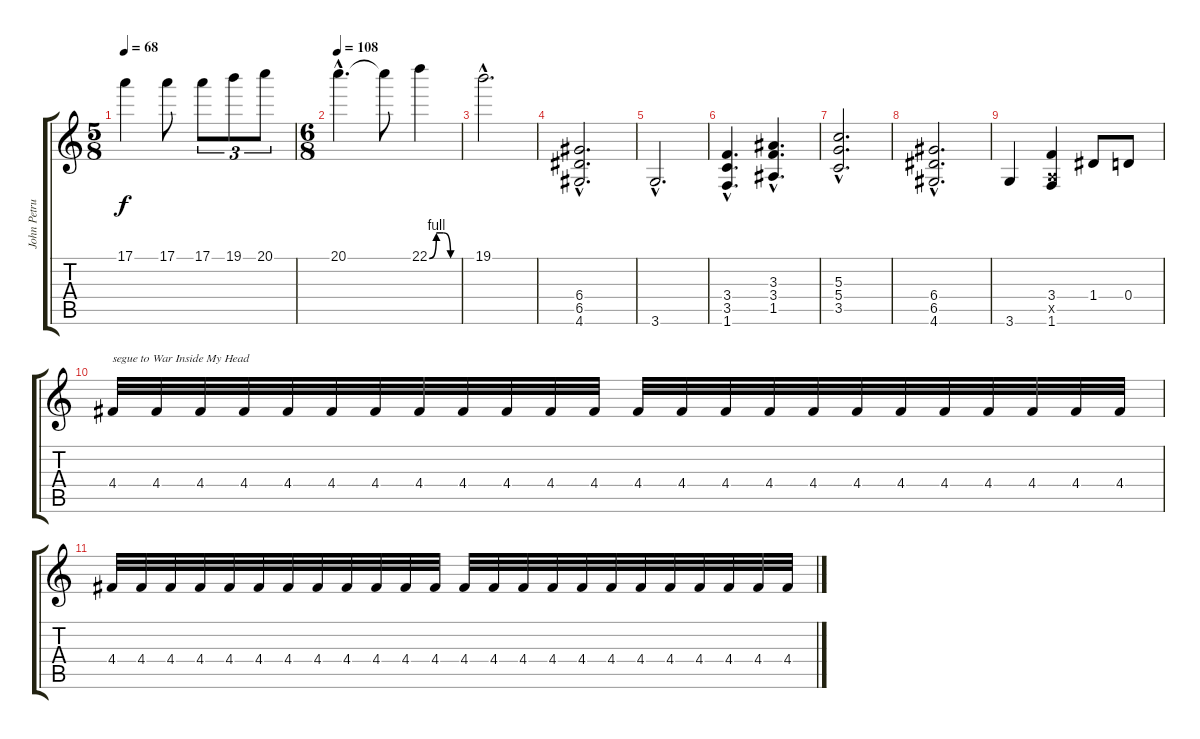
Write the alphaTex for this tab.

\track ("John Petrucci" "John Petru") {instrument distortionguitar}
\staff {score tabs}
\tuning (E4 B3 G3 D3 A2 E2) {hide}
\ts (5 8)
\tempo 68
\clef g2
\ks c
17.1.4{dy f} 17.1.8 17.1.8{tu (3 2)} 19.1.8{tu (3 2)} 20.1.8{tu (3 2)} |
\ts (6 8)
\tempo 108
20.1{hac}.4{d} 20.1{t}.8 22.1{be (custom 0 0 15 4 30 4 45 0 60 0)}.4 |
19.1{hac}.2{d} |
(6.4{hac} 6.5{hac} 4.6{hac}).2{d} |
3.6{hac}.2{d} |
(3.4{hac} 3.5{hac} 1.6{hac}).4{d} (3.3{hac} 3.4{hac} 1.5{hac}).4{d} |
(5.3{hac} 5.4{hac} 3.5{hac}).2{d} |
(6.4{hac} 6.5{hac} 4.6{hac}).2{d} |
3.6.4 (3.4 0.5{x} 1.6).4 1.4.8 0.4.8 |
4.4.32{txt "segue to War Inside My Head"} 4.4.32 4.4.32 4.4.32 4.4.32 4.4.32 4.4.32 4.4.32 4.4.32 4.4.32 4.4.32 4.4.32 4.4.32 4.4.32 4.4.32 4.4.32 4.4.32 4.4.32 4.4.32 4.4.32 4.4.32 4.4.32 4.4.32 4.4.32 |
4.4.32 4.4.32 4.4.32 4.4.32 4.4.32 4.4.32 4.4.32 4.4.32 4.4.32 4.4.32 4.4.32 4.4.32 4.4.32 4.4.32 4.4.32 4.4.32 4.4.32 4.4.32 4.4.32 4.4.32 4.4.32 4.4.32 4.4.32 4.4.32
